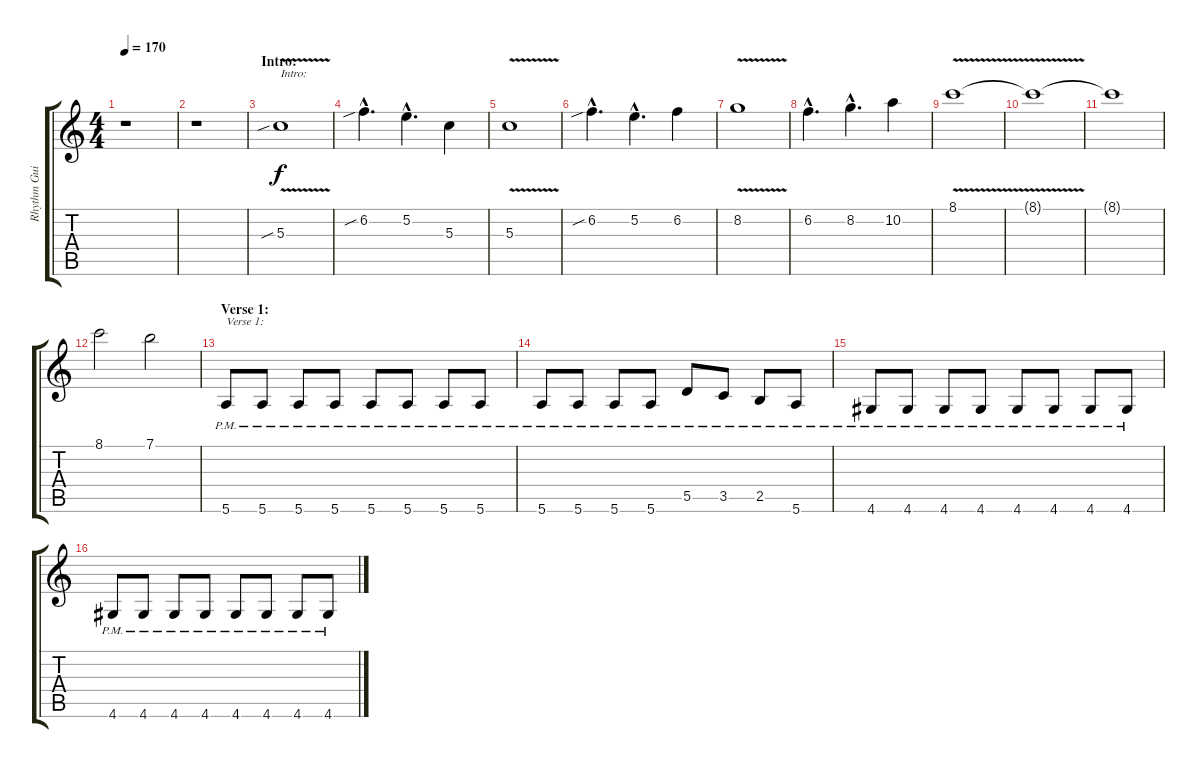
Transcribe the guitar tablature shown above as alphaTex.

\track ("Rhythm Guitar 1" "Rhythm Gui") {instrument distortionguitar}
\staff {score tabs}
\tuning (E4 B3 G3 D3 A2 E2) {hide}
\ts (4 4)
\tempo 170
\clef g2
\ks c
r.1{dy f instrument distortionguitar} |
r.1 |
\section ("" "Intro:")
5.3{v sib}.1{txt "Intro:"} |
6.2{sib hac}.4{d} 5.2{hac}.4{d} 5.3.4 |
5.3{v}.1 |
6.2{sib hac}.4{d} 5.2{hac}.4{d} 6.2.4 |
8.2{v}.1 |
6.2{hac}.4{d} 8.2{hac}.4{d} 10.2.4 |
8.1{v}.1 |
8.1{t}.1 |
8.1{t}.1 |
8.1.2 7.1.2 |
\section ("" "Verse 1:")
5.6{pm}.8{txt "Verse 1:"} 5.6{pm}.8 5.6{pm}.8 5.6{pm}.8 5.6{pm}.8 5.6{pm}.8 5.6{pm}.8 5.6{pm}.8 |
5.6{pm}.8 5.6{pm}.8 5.6{pm}.8 5.6{pm}.8 5.5{pm}.8 3.5{pm}.8 2.5{pm}.8 5.6{pm}.8 |
4.6{pm}.8 4.6{pm}.8 4.6{pm}.8 4.6{pm}.8 4.6{pm}.8 4.6{pm}.8 4.6{pm}.8 4.6{pm}.8 |
4.6{pm}.8 4.6{pm}.8 4.6{pm}.8 4.6{pm}.8 4.6{pm}.8 4.6{pm}.8 4.6{pm}.8 4.6{pm}.8
